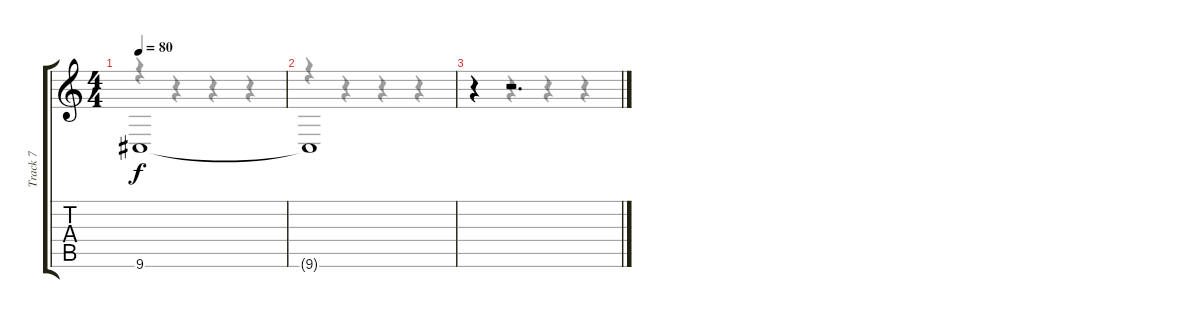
\track ("Track 7" "Track 7") {instrument electricgrandpiano}
\staff {score tabs}
\tuning (E4 B3 G3 D3 A2 E2) {hide}
\voice
\ts (4 4)
\tempo 80
\clef g2
\ks c
9.6{t}.1{dy f} |
9.6{t}.1 |
r.4 r.2{d}
\voice
\clef g2
\ottava regular
\simile none
\ks c
r.4{dy f} r.4 r.4 r.4 |
r.4 r.4 r.4 r.4 |
r.4 r.4 r.4 r.4
